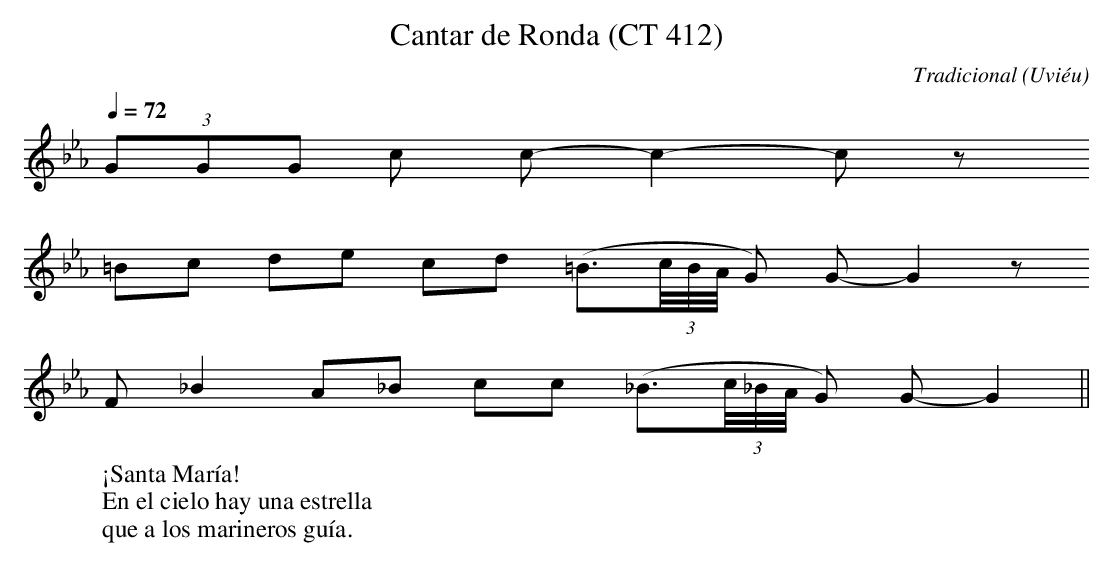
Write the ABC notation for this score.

X:1
T:Cantar de Ronda (CT 412)
C:Tradicional
O:Uviéu
M:Llibre
L:1/8
Q:1/4=72
K:Cm
(3GGG c c-c2-c z
=Bc de cd (=B3/2(3c/4B/4A/4 G) G-G2 z
F _B2 A_B cc (_B3/2(3c/4_B/4A/4 G) G-G2 ||
W:¡Santa María!
W:En el cielo hay una estrella
W:que a los marineros guía.
W:
